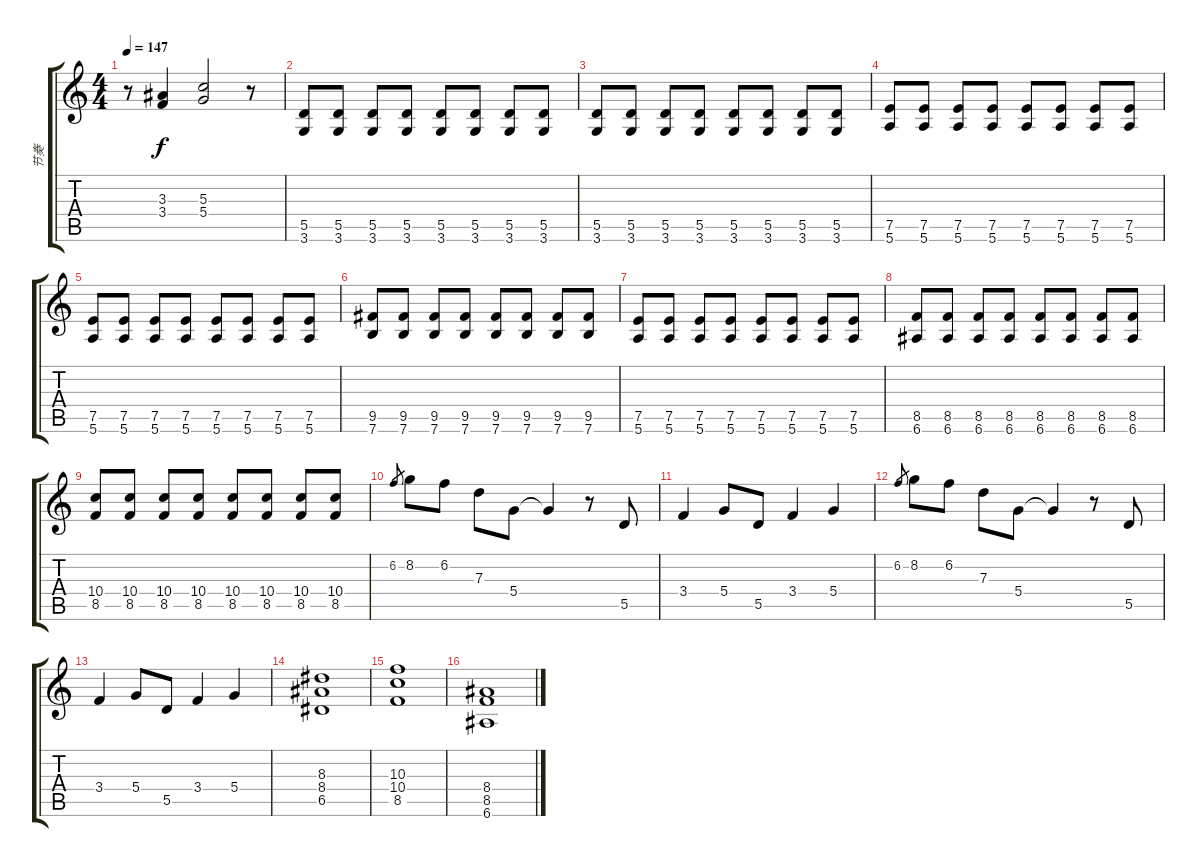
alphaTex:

\track ("节奏" "节奏") {instrument distortionguitar}
\staff {score tabs}
\tuning (E4 B3 G3 D3 A2 E2) {hide}
\ts (4 4)
\tempo 147
\clef g2
\ks c
r.8{dy f} (3.3 3.4).4 (5.3 5.4).2 r.8 |
(5.5 3.6).8 (5.5 3.6).8 (5.5 3.6).8 (5.5 3.6).8 (5.5 3.6).8 (5.5 3.6).8 (5.5 3.6).8 (5.5 3.6).8 |
(5.5 3.6).8 (5.5 3.6).8 (5.5 3.6).8 (5.5 3.6).8 (5.5 3.6).8 (5.5 3.6).8 (5.5 3.6).8 (5.5 3.6).8 |
(7.5 5.6).8 (7.5 5.6).8 (7.5 5.6).8 (7.5 5.6).8 (7.5 5.6).8 (7.5 5.6).8 (7.5 5.6).8 (7.5 5.6).8 |
(7.5 5.6).8 (7.5 5.6).8 (7.5 5.6).8 (7.5 5.6).8 (7.5 5.6).8 (7.5 5.6).8 (7.5 5.6).8 (7.5 5.6).8 |
(9.5 7.6).8 (9.5 7.6).8 (9.5 7.6).8 (9.5 7.6).8 (9.5 7.6).8 (9.5 7.6).8 (9.5 7.6).8 (9.5 7.6).8 |
(7.5 5.6).8 (7.5 5.6).8 (7.5 5.6).8 (7.5 5.6).8 (7.5 5.6).8 (7.5 5.6).8 (7.5 5.6).8 (7.5 5.6).8 |
(8.5 6.6).8 (8.5 6.6).8 (8.5 6.6).8 (8.5 6.6).8 (8.5 6.6).8 (8.5 6.6).8 (8.5 6.6).8 (8.5 6.6).8 |
(10.4 8.5).8 (10.4 8.5).8 (10.4 8.5).8 (10.4 8.5).8 (10.4 8.5).8 (10.4 8.5).8 (10.4 8.5).8 (10.4 8.5).8 |
6.2.8{gr} 8.2.8 6.2.8 7.3.8 5.4.8 5.4{t}.4 r.8 5.5.8 |
3.4.4 5.4.8 5.5.8 3.4.4 5.4.4 |
6.2.8{gr} 8.2.8 6.2.8 7.3.8 5.4.8 5.4{t}.4 r.8 5.5.8 |
3.4.4 5.4.8 5.5.8 3.4.4 5.4.4 |
(8.3 8.4 6.5).1{balance 0} |
(10.3 10.4 8.5).1 |
(8.4 8.5 6.6).1
